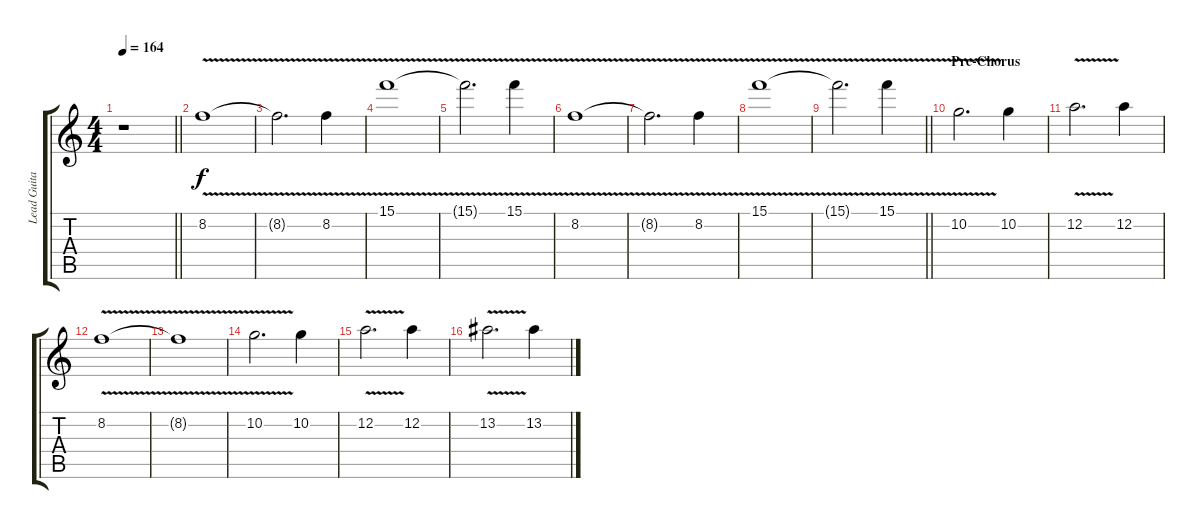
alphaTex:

\track ("Lead Guitar" "Lead Guita") {instrument distortionguitar}
\staff {score tabs}
\tuning (D4 A3 F3 C3 G2 C2) {hide}
\ts (4 4)
\tempo 164
\clef g2
\barLineRight lightlight
\ks c
r.1{dy f} |
8.2{v}.1 |
8.2{t}.2{d} 8.2{v}.4 |
15.1{v}.1 |
15.1{t}.2{d} 15.1{v}.4 |
8.2{v}.1 |
8.2{t}.2{d} 8.2{v}.4 |
15.1{v}.1 |
\barLineRight lightlight
15.1{t}.2{d} 15.1{v}.4 |
\section ("" "Pre-Chorus")
10.2{v}.2{d} 10.2.4 |
12.2{v}.2{d} 12.2.4 |
8.2{v}.1 |
8.2{t}.1 |
10.2{v}.2{d} 10.2.4 |
12.2{v}.2{d} 12.2.4 |
13.2{v}.2{d} 13.2.4
